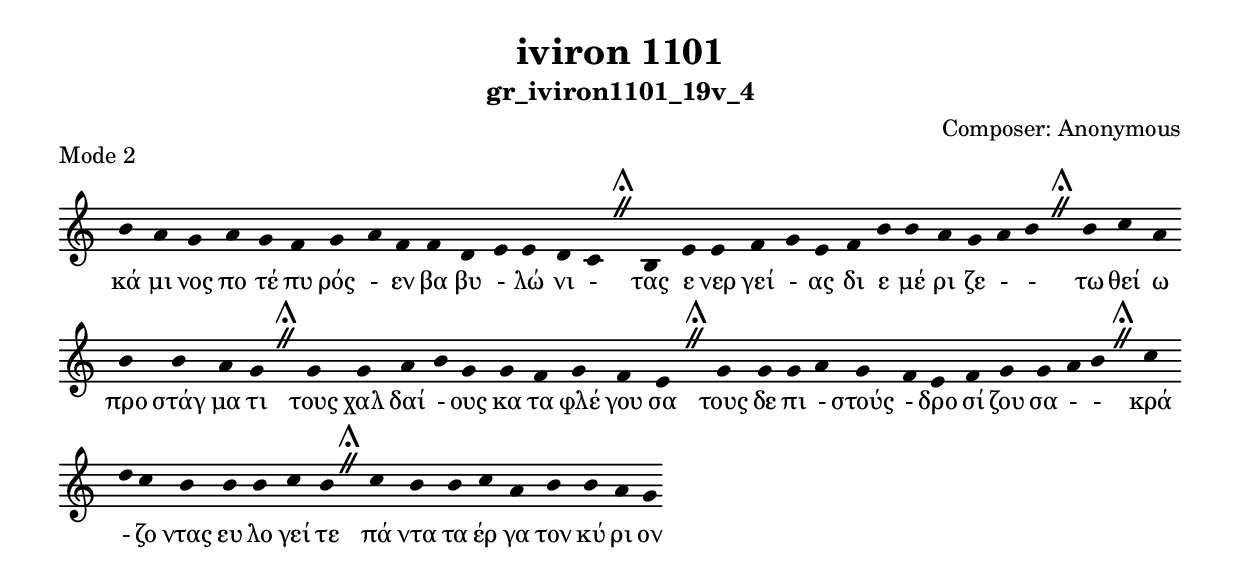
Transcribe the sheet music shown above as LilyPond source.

\include "gregorian.ly"

	\header {
 	  title = "iviron 1101"
	  subtitle = "gr_iviron1101_19v_4"
	  composer = "Composer: Anonymous"
	  piece = "Mode 2"
	}

	chant = {
	  b'4 a'4 g'4 a'4 g'4 f'4 g'4 a'4 f'4 f'4 d'4 e'4 e'4 d'4 c'4 \divisioMaior
 b4 e'4 e'4 f'4 g'4 e'4 f'4 b'4 b'4 a'4 g'4 a'4 b'4 \divisioMaior
 b'4 c''4 a'4 b'4 b'4 a'4 g'4 \divisioMaior
 g'4 g'4 a'4 b'4 g'4 g'4 f'4 g'4 f'4 e'4 \divisioMaior
 g'4 g'4 g'4 a'4 g'4 f'4 e'4 f'4 g'4 g'4 a'4 b'4 \divisioMaior
 c''4 d''4 c''4 b'4 b'4 b'4 c''4 b'4 \divisioMaior
 c''4 b'4 b'4 c''4 a'4 b'4 b'4 a'4 g'4\finalis
	}

	verba = \lyricmode {κά μι νος πο τέ πυ ρός - εν βα βυ - λώ νι - 
τας ε νερ γεί - ας δι ε μέ ρι ζε -  - 
τω θεί ω προ στάγ μα τι 
τους χαλ δαί - ους κα τα φλέ γου σα 
τους δε πι - στούς - δρο σί ζου σα -  - 
κρά - ζο ντας ευ λο γεί τε 
πά ντα τα έρ γα τον κύ ρι ον 
	}


	\score {
	  \new Staff <<
	  \new Voice = "melody" \chant
	  \new Lyrics = "one" \lyricsto melody \verba
	  >>
	  \layout {
	    \context {
	      \Staff
	      \remove "Time_signature_engraver"
	      \remove "Bar_engraver"
	    }
	    \context {
	      \Voice
	      \remove "Stem_engraver"
	    }
	  }
	}